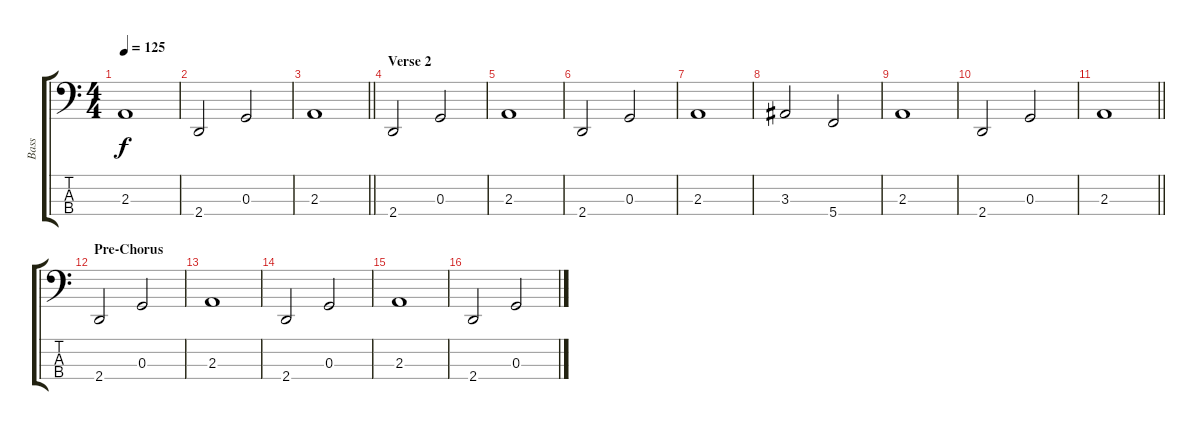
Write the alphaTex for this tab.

\track ("Bass" "Bass") {instrument electricbassfinger}
\staff {score tabs}
\tuning (F2 C2 G1 C1) {hide}
\ts (4 4)
\tempo 125
\clef f4
\ks c
2.3.1{dy f} |
2.4.2 0.3.2 |
\barLineRight lightlight
2.3.1 |
\section ("" "Verse 2")
2.4.2 0.3.2 |
2.3.1 |
2.4.2 0.3.2 |
2.3.1 |
3.3.2 5.4.2 |
2.3.1 |
2.4.2 0.3.2 |
\barLineRight lightlight
2.3.1 |
\section ("" "Pre-Chorus")
2.4.2 0.3.2 |
2.3.1 |
2.4.2 0.3.2 |
2.3.1 |
2.4.2 0.3.2
